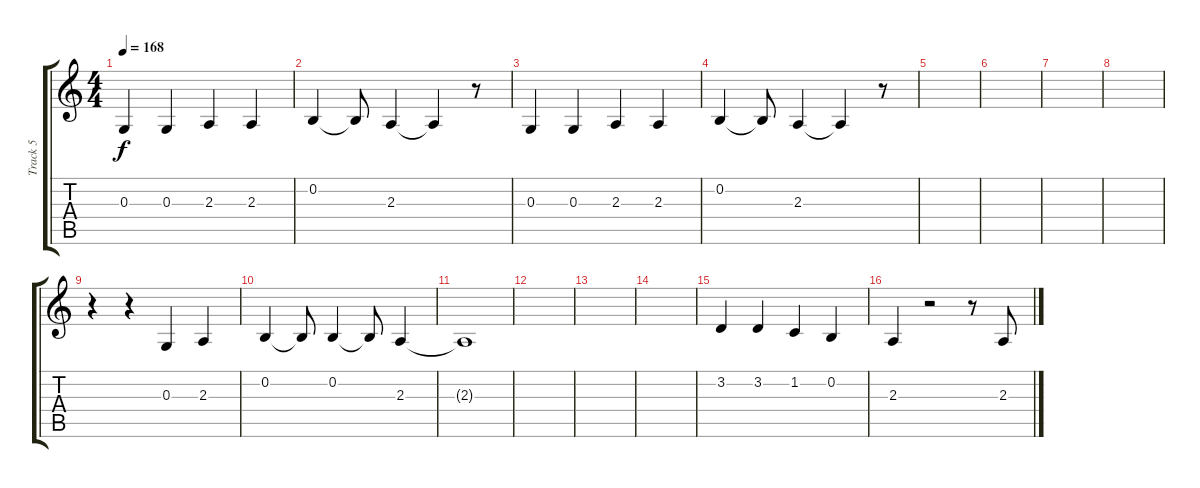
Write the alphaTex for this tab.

\track ("Track 5" "Track 5") {instrument oboe}
\staff {score tabs}
\tuning (E4 B3 G3 D3 A2 E2) {hide}
\ts (4 4)
\tempo 168
\clef g2
\ks c
0.3.4{dy f} 0.3.4 2.3.4 2.3.4 |
0.2.4 0.2{t}.8 2.3.4 2.3{t}.4 r.8 |
0.3.4 0.3.4 2.3.4 2.3.4 |
0.2.4 0.2{t}.8 2.3.4 2.3{t}.4 r.8 |
|
|
|
|
r.4 r.4 0.3.4 2.3.4 |
0.2.4 0.2{t}.8 0.2.4 0.2{t}.8 2.3.4 |
2.3{t}.1 |
|
|
|
3.2.4 3.2.4 1.2.4 0.2.4 |
2.3.4 r.2 r.8 2.3.8
